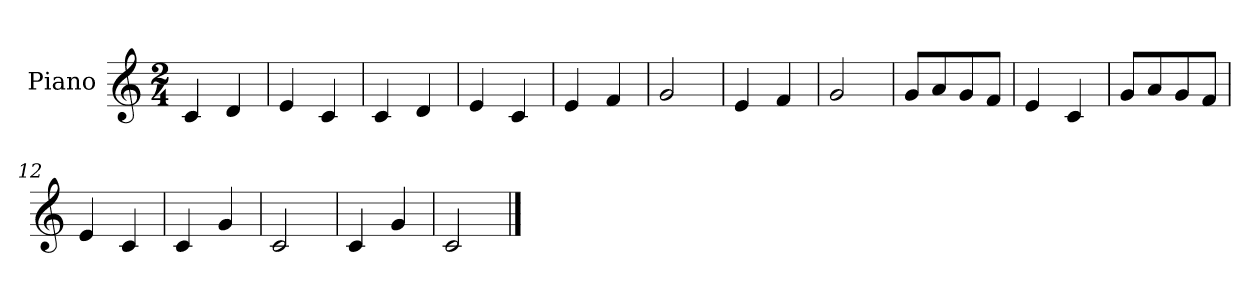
**kern
*part1
*staff1
*I"Piano
*I'Pno.
*clefG2
*k[]
*M2/4
*MM70
=1
4c/
4d/
=2
4e/
4c/
=3
4c/
4d/
=4
4e/
4c/
!!LO:LB:g=z
=5
4e/
4f/
=6
2g/
=7
4e/
4f/
=8
2g/
!!LO:LB:g=z
=9
8g/L
8a/
8g/
8f/J
=10
4e/
4c/
=11
8g/L
8a/
8g/
8f/J
=12
4e/
4c/
!!LO:LB:g=z
=13
4c/
4g/
=14
2c/
=15
4c/
4g/
=16
2c/
==
*-
